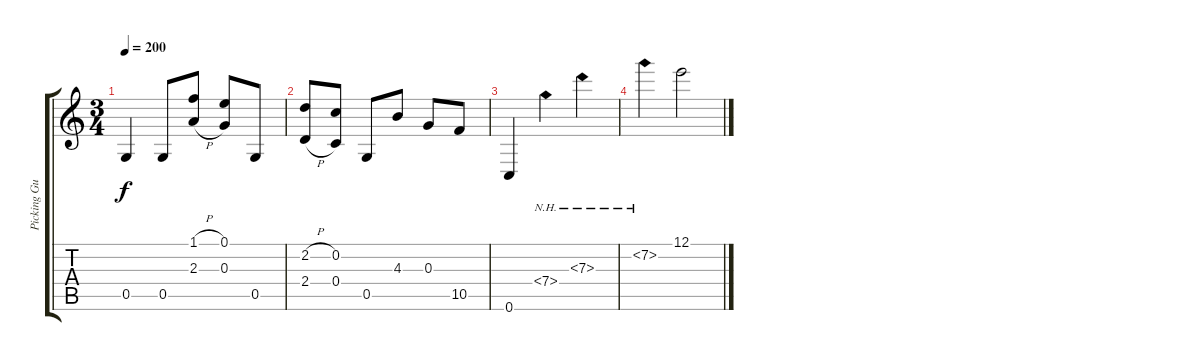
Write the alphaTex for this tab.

\track ("Picking Guitar" "Picking Gu") {instrument acousticguitarsteel}
\staff {score tabs}
\tuning (E4 C4 G3 C3 G2 C2) {hide}
\ts (3 4)
\tempo 200
\clef g2
\ks c
0.5.4{dy f} 0.5.8 (1.1{h} 2.3{h}).8 (0.1 0.3).8 0.5.8 |
(2.2{h} 2.4{h}).8 (0.2 0.4).8 0.5.8 4.3.8 0.3.8 10.5.8 |
0.6.4 7.4{nh}.4 7.3{nh}.4 |
7.2{nh}.4 12.1.2
